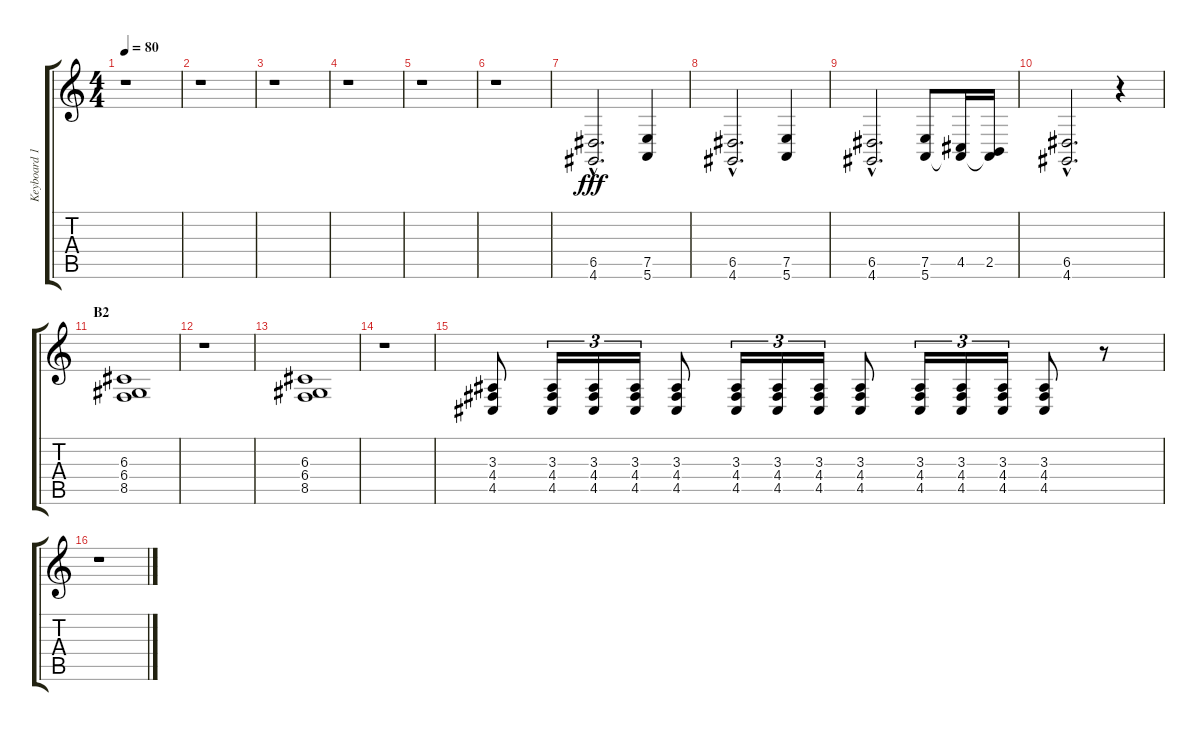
\track ("Keyboard 1" "Keyboard 1") {instrument brasssection}
\staff {score tabs}
\tuning (E4 B3 G3 D3 A2 E2) {hide}
\ts (4 4)
\tempo 80
\clef g2
\ks c
r.1{dy fff} |
r.1 |
r.1 |
r.1 |
r.1 |
r.1 |
(6.5{hac} 4.6{hac}).2{d} (7.5 5.6).4 |
(6.5{hac} 4.6{hac}).2{d} (7.5 5.6).4 |
(6.5{hac} 4.6{hac}).2{d} (7.5 5.6).8 (4.5 5.6{t}).16 (2.5 5.6{t}).16 |
(6.5{hac} 4.6{hac}).2{d} r.4 |
\section ("" "B2")
(6.3 6.4 8.5).1 |
r.1 |
(6.3 6.4 8.5).1 |
r.1 |
(3.3 4.4 4.5).8 (3.3 4.4 4.5).16{tu (3 2)} (3.3 4.4 4.5).16{tu (3 2)} (3.3 4.4 4.5).16{tu (3 2)} (3.3 4.4 4.5).8 (3.3 4.4 4.5).16{tu (3 2)} (3.3 4.4 4.5).16{tu (3 2)} (3.3 4.4 4.5).16{tu (3 2)} (3.3 4.4 4.5).8 (3.3 4.4 4.5).16{tu (3 2)} (3.3 4.4 4.5).16{tu (3 2)} (3.3 4.4 4.5).16{tu (3 2)} (3.3 4.4 4.5).8 r.8 |
r.1
